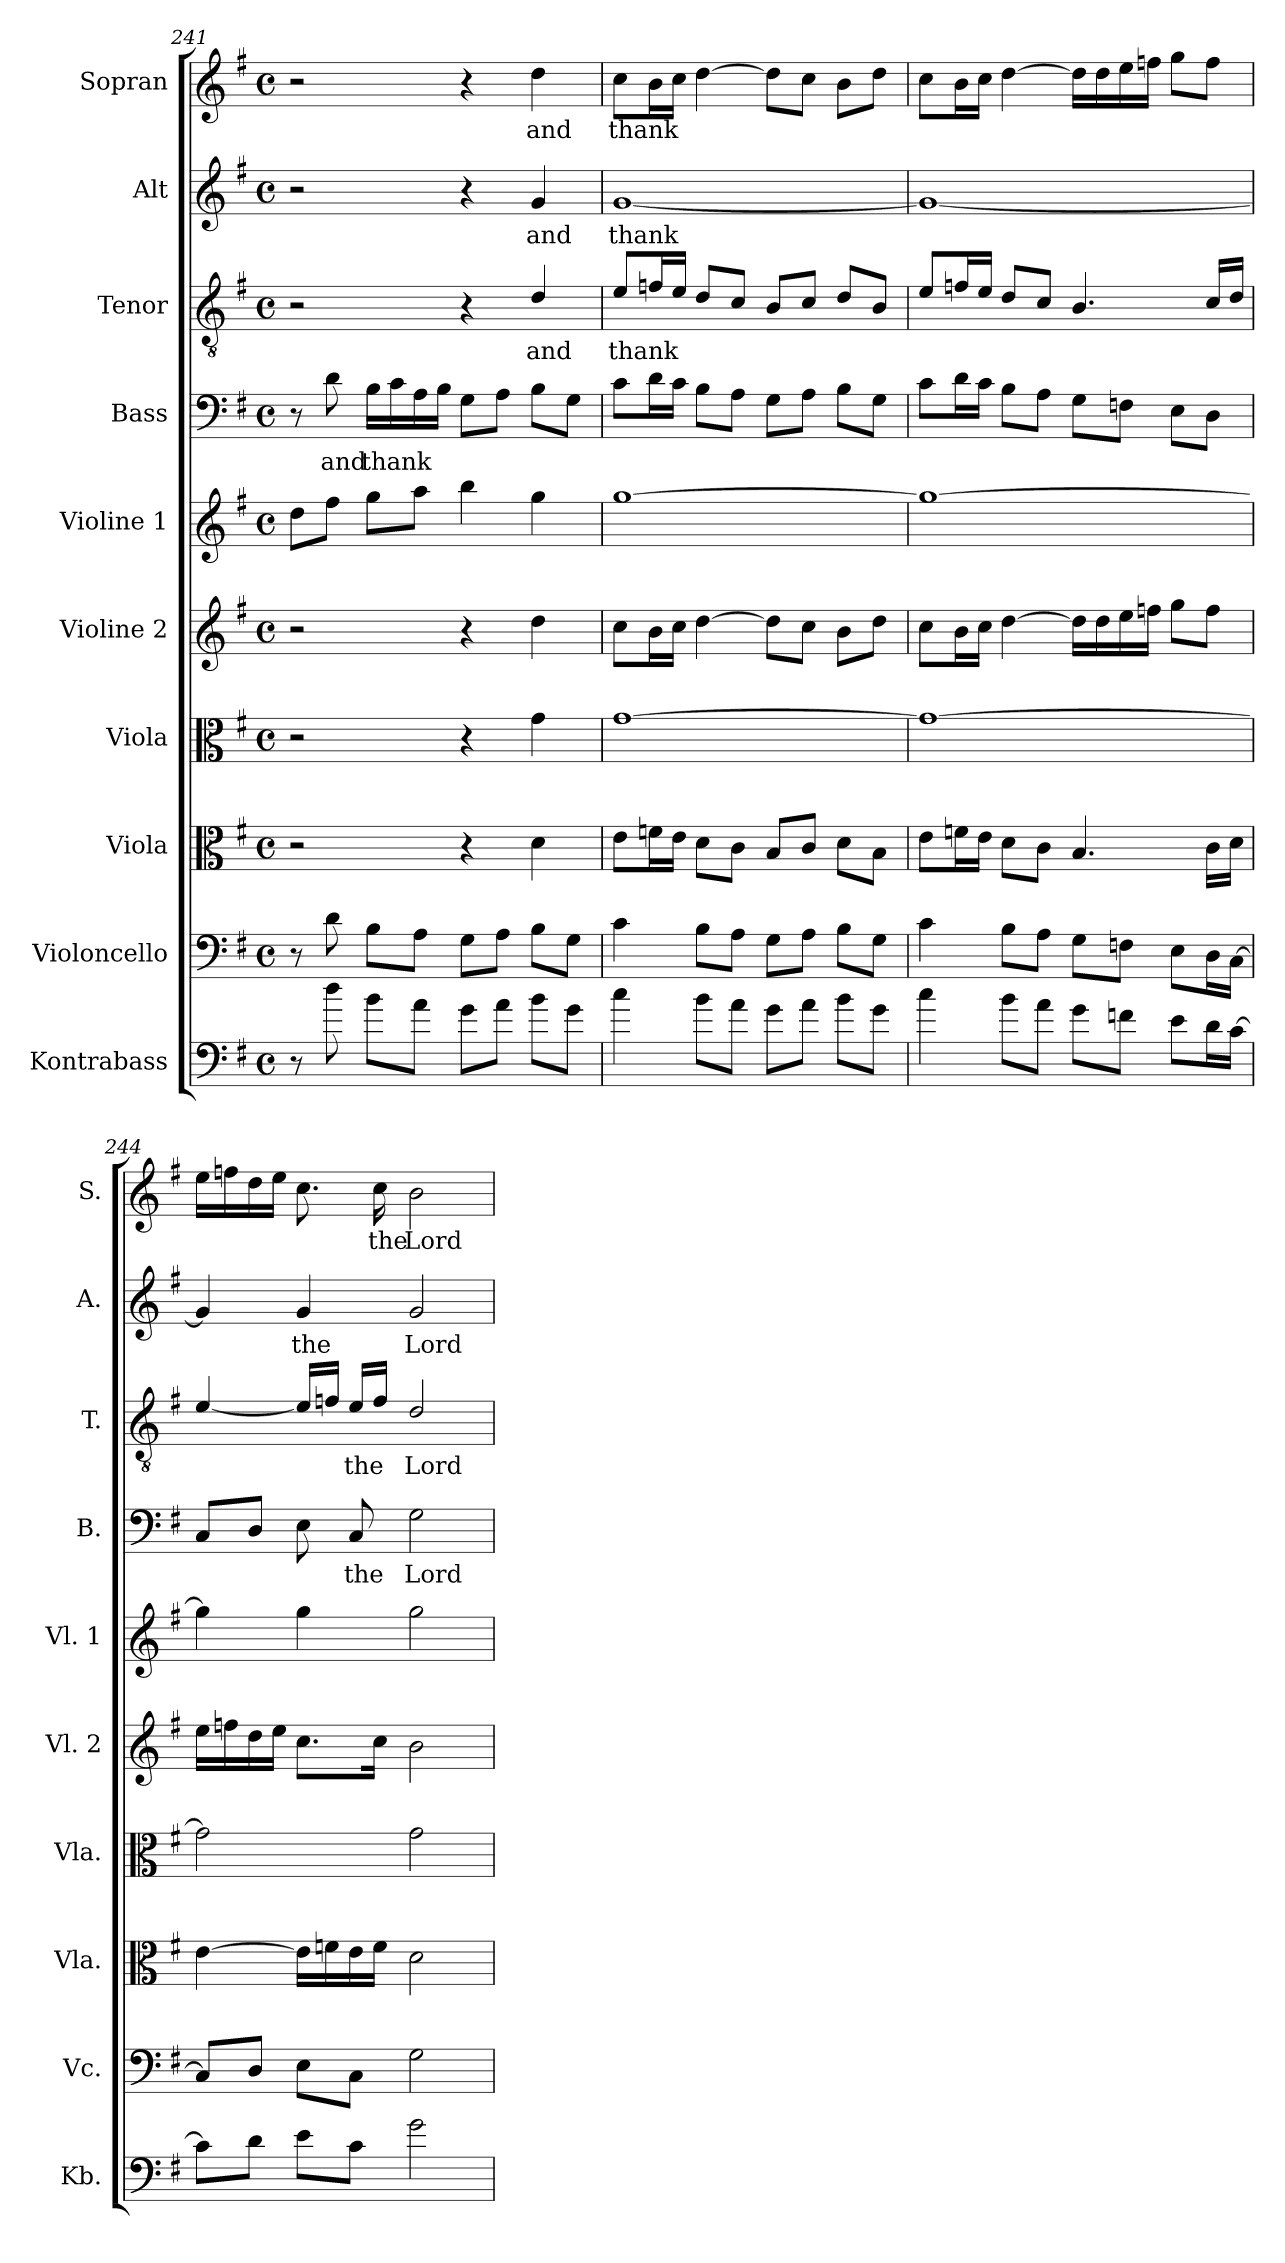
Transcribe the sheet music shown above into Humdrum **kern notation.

**kern	**kern	**kern	**kern	**kern	**kern	**kern	**text	**kern	**text	**kern	**text	**kern	**text
*part10	*part9	*part8	*part7	*part6	*part5	*part4	*part4	*part3	*part3	*part2	*part2	*part1	*part1
*staff10	*staff9	*staff8	*staff7	*staff6	*staff5	*staff4	*staff4	*staff3	*staff3	*staff2	*staff2	*staff1	*staff1
*I"Kontrabass	*I"Violoncello	*I"Viola	*I"Viola	*I"Violine 2	*I"Violine 1	*I"Bass	*	*I"Tenor	*	*I"Alt	*	*I"Sopran	*
*I'Kb.	*I'Vc.	*I'Vla.	*I'Vla.	*I'Vl. 2	*I'Vl. 1	*I'B.	*	*I'T.	*	*I'A.	*	*I'S.	*
!!LO:PB:g=z
*clefF4	*clefF4	*clefC3	*clefC3	*clefG2	*clefG2	*clefF4	*	*clefGv2	*	*clefG2	*	*clefG2	*
*ITrd7c12	*	*	*	*	*	*	*	*ITrd7c12	*	*	*	*	*
*k[f#]	*k[f#]	*k[f#]	*k[f#]	*k[f#]	*k[f#]	*k[f#]	*	*k[f#]	*	*k[f#]	*	*k[f#]	*
*G:	*G:	*G:	*G:	*G:	*G:	*G:	*	*G:	*	*G:	*	*G:	*
*M4/4	*M4/4	*M4/4	*M4/4	*M4/4	*M4/4	*M4/4	*	*M4/4	*	*M4/4	*	*M4/4	*
*met(c)	*met(c)	*met(c)	*met(c)	*met(c)	*met(c)	*met(c)	*	*met(c)	*	*met(c)	*	*met(c)	*
=241	=241	=241	=241	=241	=241	=241	=241	=241	=241	=241	=241	=241	=241
8r	8r	2r	2r	2r	8ddi\L	8r	.	2r	.	2r	.	2r	.
!	!	!	!	!	!	!	!LO:LY:b:color=#000000	!	!	!	!	!	!
8di\	8di\	.	.	.	8ff#i\J	8di\	and	.	.	.	.	.	.
!	!	!	!	!	!	!	!LO:LY:b:color=#000000	!	!	!	!	!	!
8Bi\L	8Bi\L	.	.	.	8ggi\L	16Bi\LL	thank	.	.	.	.	.	.
.	.	.	.	.	.	16ci\	.	.	.	.	.	.	.
8Ai\J	8Ai\J	.	.	.	8aai\J	16Ai\	.	.	.	.	.	.	.
.	.	.	.	.	.	16Bi\JJ	.	.	.	.	.	.	.
8Gi\L	8Gi\L	4r	4r	4r	4bbi\	8Gi\L	.	4r	.	4r	.	4r	.
8Ai\J	8Ai\J	.	.	.	.	8Ai\J	.	.	.	.	.	.	.
!	!	!	!	!	!	!	!	!	!LO:LY:b:color=#000000	!	!	!	!
!	!	!	!	!	!	!	!	!	!	!	!LO:LY:b:color=#000000	!	!
!	!	!	!	!	!	!	!	!	!	!	!	!	!LO:LY:b:color=#000000
8Bi\L	8Bi\L	4di\	4gi\	4ddi\	4ggi\	8Bi\L	.	4Di/	and	4gi/	and	4ddi\	and
8Gi\J	8Gi\J	.	.	.	.	8Gi\J	.	.	.	.	.	.	.
=242	=242	=242	=242	=242	=242	=242	=242	=242	=242	=242	=242	=242	=242
!	!	!	!	!	!	!	!	!	!LO:LY:b:color=#000000	!	!	!	!
!	!	!	!	!	!	!	!	!	!	!	!LO:LY:b:color=#000000	!	!
!	!	!	!	!	!	!	!	!	!	!	!	!	!LO:LY:b:color=#000000
4ci\	4ci\	8ei\L	[1gi	8cci\L	[1ggi	8ci\L	.	8Ei/L	thank	[1gi	thank	8cci\L	thank
.	.	16fni\L	.	16bi\L	.	16di\L	.	16Fni/L	.	.	.	16bi\L	.
.	.	16ei\JJ	.	16cci\JJ	.	16ci\JJ	.	16Ei/JJ	.	.	.	16cci\JJ	.
8Bi\L	8Bi\L	8di\L	.	[4ddi\	.	8Bi\L	.	8Di/L	.	.	.	[4ddi\	.
8Ai\J	8Ai\J	8ci\J	.	.	.	8Ai\J	.	8Ci/J	.	.	.	.	.
8Gi\L	8Gi\L	8Bi/L	.	8ddi\L]	.	8Gi\L	.	8BBi/L	.	.	.	8ddi\L]	.
8Ai\J	8Ai\J	8ci/J	.	8cci\J	.	8Ai\J	.	8Ci/J	.	.	.	8cci\J	.
8Bi\L	8Bi\L	8di\L	.	8bi\L	.	8Bi\L	.	8Di/L	.	.	.	8bi\L	.
8Gi\J	8Gi\J	8Bi\J	.	8ddi\J	.	8Gi\J	.	8BBi/J	.	.	.	8ddi\J	.
=243	=243	=243	=243	=243	=243	=243	=243	=243	=243	=243	=243	=243	=243
4ci\	4ci\	8ei\L	1gi_	8cci\L	1ggi_	8ci\L	.	8Ei/L	.	1gi_	.	8cci\L	.
.	.	16fni\L	.	16bi\L	.	16di\L	.	16Fni/L	.	.	.	16bi\L	.
.	.	16ei\JJ	.	16cci\JJ	.	16ci\JJ	.	16Ei/JJ	.	.	.	16cci\JJ	.
8Bi\L	8Bi\L	8di\L	.	[4ddi\	.	8Bi\L	.	8Di/L	.	.	.	[4ddi\	.
8Ai\J	8Ai\J	8ci\J	.	.	.	8Ai\J	.	8Ci/J	.	.	.	.	.
8Gi\L	8Gi\L	4.Bi/	.	16ddi\LL]	.	8Gi\L	.	4.BBi/	.	.	.	16ddi\LL]	.
.	.	.	.	16ddi\	.	.	.	.	.	.	.	16ddi\	.
8Fni\J	8Fni\J	.	.	16eei\	.	8Fni\J	.	.	.	.	.	16eei\	.
.	.	.	.	16ffni\JJ	.	.	.	.	.	.	.	16ffni\JJ	.
8Ei\L	8Ei\L	.	.	8ggi\L	.	8Ei\L	.	.	.	.	.	8ggi\L	.
16Di\L	16Di\L	16ci\LL	.	8ffi\J	.	8Di\J	.	16Ci/LL	.	.	.	8ffi\J	.
[16Ci\JJ	[16Ci\JJ	16di\JJ	.	.	.	.	.	16Di/JJ	.	.	.	.	.
=244	=244	=244	=244	=244	=244	=244	=244	=244	=244	=244	=244	=244	=244
8Ci\L]	8Ci/L]	[4ei\	2gi\]	16eei\LL	4ggi\]	8Ci/L	.	[4Ei/	.	4gi/]	.	16eei\LL	.
.	.	.	.	16ffni\	.	.	.	.	.	.	.	16ffni\	.
8Di\J	8Di/J	.	.	16ddi\	.	8Di/J	.	.	.	.	.	16ddi\	.
.	.	.	.	16eei\JJ	.	.	.	.	.	.	.	16eei\JJ	.
!	!	!	!	!	!	!	!	!	!	!	!LO:LY:b:color=#000000	!	!
8Ei\L	8Ei\L	16ei\LL]	.	8.cci\L	4ggi\	8Ei\	.	16Ei/LL]	.	4gi/	the	8.cci\	.
.	.	16fni\	.	.	.	.	.	16Fni/JJ	.	.	.	.	.
!	!	!	!	!	!	!	!LO:LY:b:color=#000000	!	!	!	!	!	!
!	!	!	!	!	!	!	!	!	!LO:LY:b:color=#000000	!	!	!	!
8Ci\J	8Ci\J	16ei\	.	.	.	8Ci/	the	16Ei/LL	the	.	.	.	.
!	!	!	!	!	!	!	!	!	!	!	!	!	!LO:LY:b:color=#000000
.	.	16fi\JJ	.	16cci\Jk	.	.	.	16Fi/JJ	.	.	.	16cci\	the
!	!	!	!	!	!	!	!LO:LY:b:color=#000000	!	!	!	!	!	!
!	!	!	!	!	!	!	!	!	!LO:LY:b:color=#000000	!	!	!	!
!	!	!	!	!	!	!	!	!	!	!	!LO:LY:b:color=#000000	!	!
!	!	!	!	!	!	!	!	!	!	!	!	!	!LO:LY:b:color=#000000
2Gi\	2Gi\	2di\	2gi\	2bi\	2ggi\	2Gi\	Lord	2Di/	Lord	2gi/	Lord	2bi\	Lord
=	=	=	=	=	=	=	=	=	=	=	=	=	=
*-	*-	*-	*-	*-	*-	*-	*-	*-	*-	*-	*-	*-	*-
